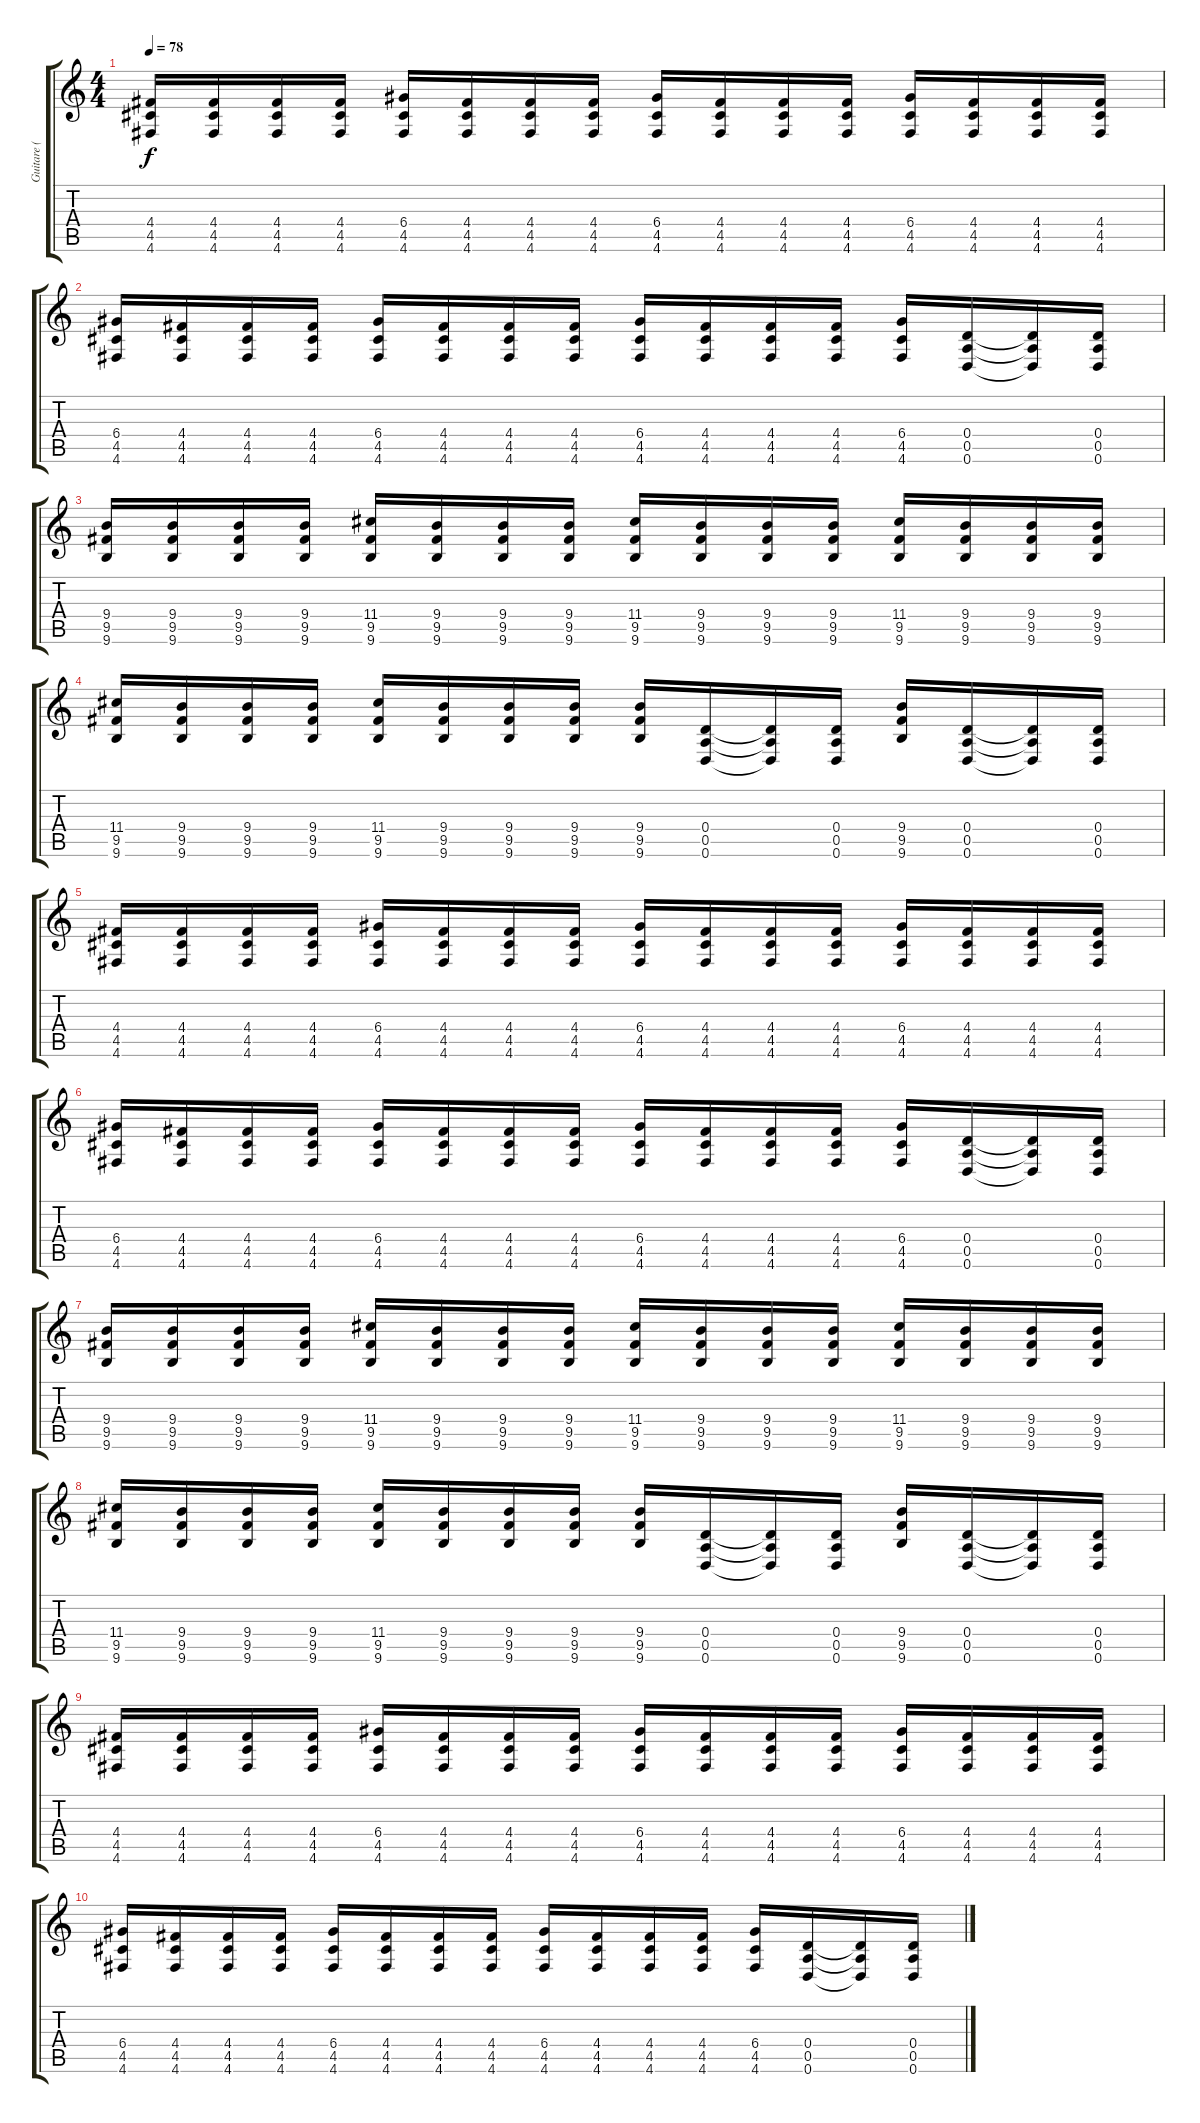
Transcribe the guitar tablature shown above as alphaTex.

\track ("Guitare ( Yann )" "Guitare ( ") {instrument distortionguitar}
\staff {score tabs}
\tuning (E4 B3 G3 D3 A2 D2) {hide}
\ts (4 4)
\tempo 78
\clef g2
\ks c
(4.4 4.5 4.6).16{dy f} (4.4 4.5 4.6).16 (4.4 4.5 4.6).16 (4.4 4.5 4.6).16 (6.4 4.5 4.6).16 (4.4 4.5 4.6).16 (4.4 4.5 4.6).16 (4.4 4.5 4.6).16 (6.4 4.5 4.6).16 (4.4 4.5 4.6).16 (4.4 4.5 4.6).16 (4.4 4.5 4.6).16 (6.4 4.5 4.6).16 (4.4 4.5 4.6).16 (4.4 4.5 4.6).16 (4.4 4.5 4.6).16 |
(6.4 4.5 4.6).16 (4.4 4.5 4.6).16 (4.4 4.5 4.6).16 (4.4 4.5 4.6).16 (6.4 4.5 4.6).16 (4.4 4.5 4.6).16 (4.4 4.5 4.6).16 (4.4 4.5 4.6).16 (6.4 4.5 4.6).16 (4.4 4.5 4.6).16 (4.4 4.5 4.6).16 (4.4 4.5 4.6).16 (6.4 4.5 4.6).16 (0.4 0.5 0.6).16 (0.4{t} 0.5{t} 0.6{t}).16 (0.4 0.5 0.6).16 |
(9.4 9.5 9.6).16 (9.4 9.5 9.6).16 (9.4 9.5 9.6).16 (9.4 9.5 9.6).16 (11.4 9.5 9.6).16 (9.4 9.5 9.6).16 (9.4 9.5 9.6).16 (9.4 9.5 9.6).16 (11.4 9.5 9.6).16 (9.4 9.5 9.6).16 (9.4 9.5 9.6).16 (9.4 9.5 9.6).16 (11.4 9.5 9.6).16 (9.4 9.5 9.6).16 (9.4 9.5 9.6).16 (9.4 9.5 9.6).16 |
(11.4 9.5 9.6).16 (9.4 9.5 9.6).16 (9.4 9.5 9.6).16 (9.4 9.5 9.6).16 (11.4 9.5 9.6).16 (9.4 9.5 9.6).16 (9.4 9.5 9.6).16 (9.4 9.5 9.6).16 (9.4 9.5 9.6).16 (0.4 0.5 0.6).16 (0.4{t} 0.5{t} 0.6{t}).16 (0.4 0.5 0.6).16 (9.4 9.5 9.6).16 (0.4 0.5 0.6).16 (0.4{t} 0.5{t} 0.6{t}).16 (0.4 0.5 0.6).16 |
(4.4 4.5 4.6).16 (4.4 4.5 4.6).16 (4.4 4.5 4.6).16 (4.4 4.5 4.6).16 (6.4 4.5 4.6).16 (4.4 4.5 4.6).16 (4.4 4.5 4.6).16 (4.4 4.5 4.6).16 (6.4 4.5 4.6).16 (4.4 4.5 4.6).16 (4.4 4.5 4.6).16 (4.4 4.5 4.6).16 (6.4 4.5 4.6).16 (4.4 4.5 4.6).16 (4.4 4.5 4.6).16 (4.4 4.5 4.6).16 |
(6.4 4.5 4.6).16 (4.4 4.5 4.6).16 (4.4 4.5 4.6).16 (4.4 4.5 4.6).16 (6.4 4.5 4.6).16 (4.4 4.5 4.6).16 (4.4 4.5 4.6).16 (4.4 4.5 4.6).16 (6.4 4.5 4.6).16 (4.4 4.5 4.6).16 (4.4 4.5 4.6).16 (4.4 4.5 4.6).16 (6.4 4.5 4.6).16 (0.4 0.5 0.6).16 (0.4{t} 0.5{t} 0.6{t}).16 (0.4 0.5 0.6).16 |
(9.4 9.5 9.6).16 (9.4 9.5 9.6).16 (9.4 9.5 9.6).16 (9.4 9.5 9.6).16 (11.4 9.5 9.6).16 (9.4 9.5 9.6).16 (9.4 9.5 9.6).16 (9.4 9.5 9.6).16 (11.4 9.5 9.6).16 (9.4 9.5 9.6).16 (9.4 9.5 9.6).16 (9.4 9.5 9.6).16 (11.4 9.5 9.6).16 (9.4 9.5 9.6).16 (9.4 9.5 9.6).16 (9.4 9.5 9.6).16 |
(11.4 9.5 9.6).16 (9.4 9.5 9.6).16 (9.4 9.5 9.6).16 (9.4 9.5 9.6).16 (11.4 9.5 9.6).16 (9.4 9.5 9.6).16 (9.4 9.5 9.6).16 (9.4 9.5 9.6).16 (9.4 9.5 9.6).16 (0.4 0.5 0.6).16 (0.4{t} 0.5{t} 0.6{t}).16 (0.4 0.5 0.6).16 (9.4 9.5 9.6).16 (0.4 0.5 0.6).16 (0.4{t} 0.5{t} 0.6{t}).16 (0.4 0.5 0.6).16 |
(4.4 4.5 4.6).16 (4.4 4.5 4.6).16 (4.4 4.5 4.6).16 (4.4 4.5 4.6).16 (6.4 4.5 4.6).16 (4.4 4.5 4.6).16 (4.4 4.5 4.6).16 (4.4 4.5 4.6).16 (6.4 4.5 4.6).16 (4.4 4.5 4.6).16 (4.4 4.5 4.6).16 (4.4 4.5 4.6).16 (6.4 4.5 4.6).16 (4.4 4.5 4.6).16 (4.4 4.5 4.6).16 (4.4 4.5 4.6).16 |
(6.4 4.5 4.6).16 (4.4 4.5 4.6).16 (4.4 4.5 4.6).16 (4.4 4.5 4.6).16 (6.4 4.5 4.6).16 (4.4 4.5 4.6).16 (4.4 4.5 4.6).16 (4.4 4.5 4.6).16 (6.4 4.5 4.6).16 (4.4 4.5 4.6).16 (4.4 4.5 4.6).16 (4.4 4.5 4.6).16 (6.4 4.5 4.6).16 (0.4 0.5 0.6).16 (0.4{t} 0.5{t} 0.6{t}).16 (0.4 0.5 0.6).16
